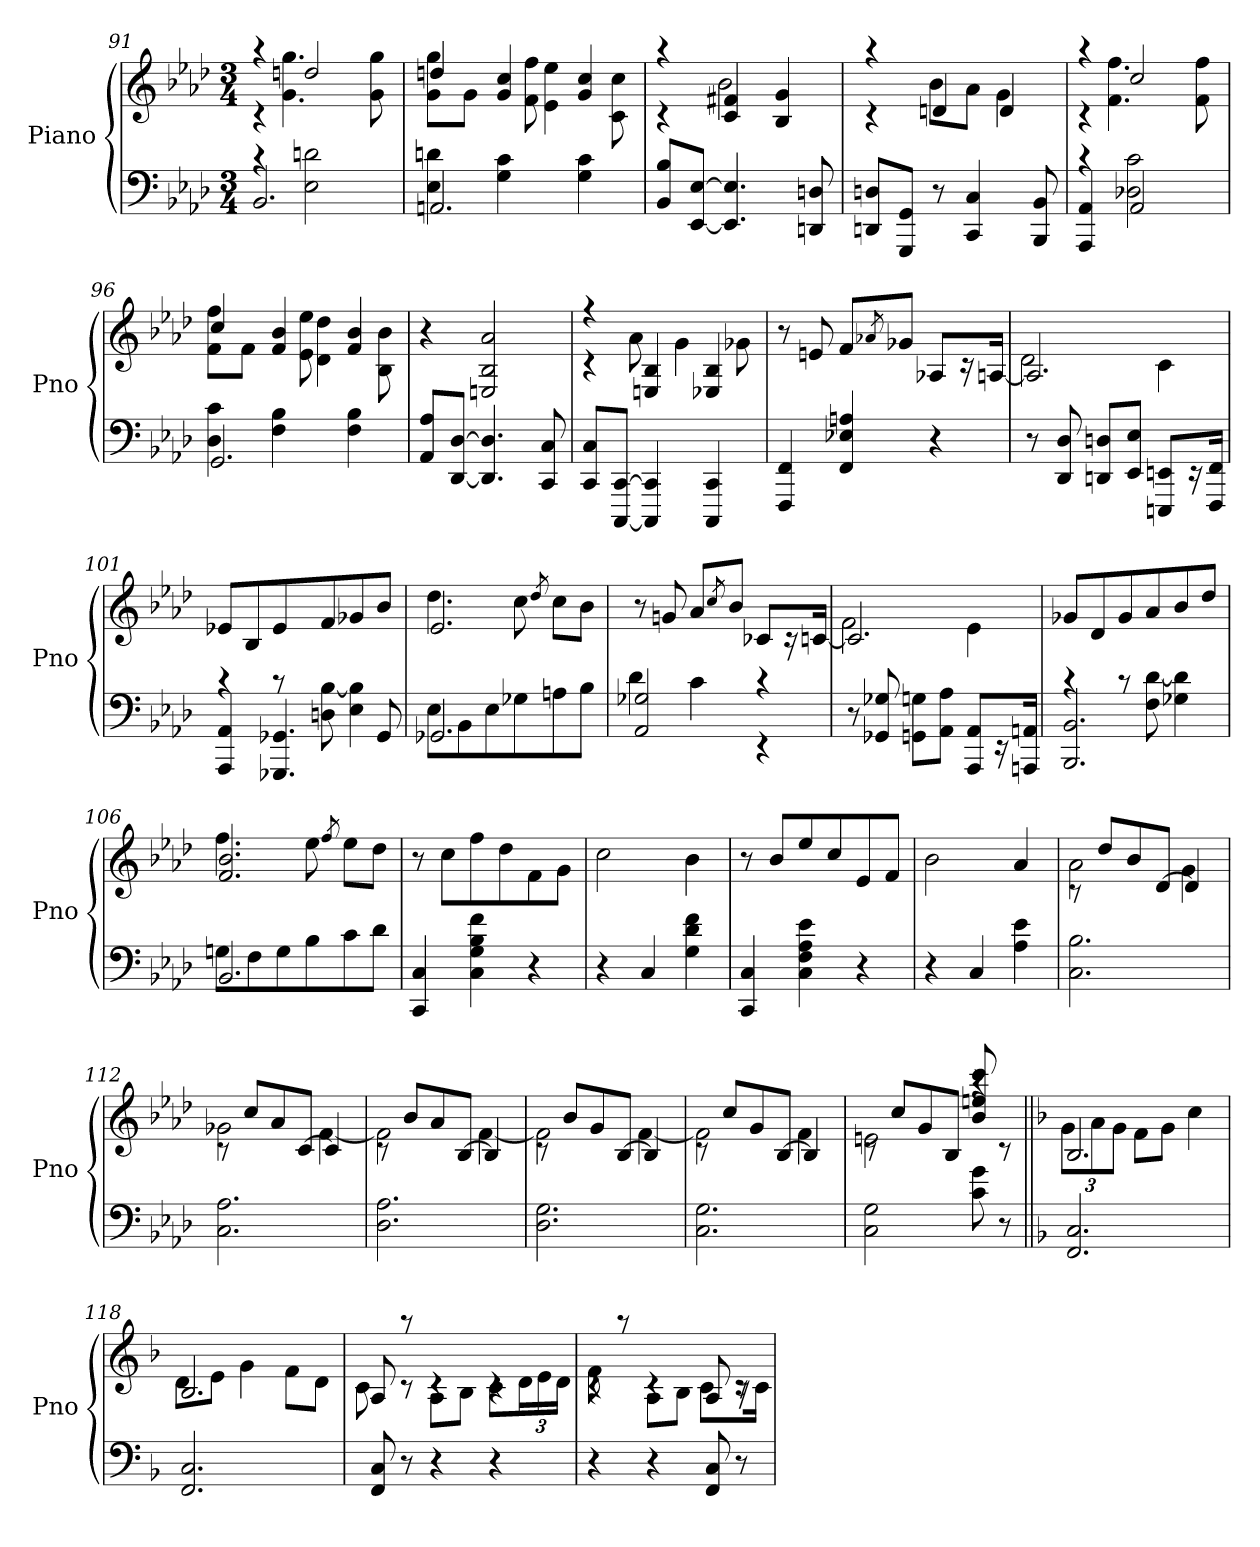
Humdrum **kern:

**kern	**kern
*part1	*part1
*staff2	*staff1
*I"Piano	*
*I'Pno	*
*clefF4	*clefG2
*k[b-e-a-d-]	*k[b-e-a-d-]
*f:	*f:
*M3/4	*M3/4
=91	=91
*^	*^
2.BB-	4rc	4rc	4raa
.	2E- 2dn	2ddn	4.g 4.gg
.	.	.	8g 8gg
=92	=92	=92	=92
2.AAn	4E- 4dn	4ddn	8g 8ggL
.	.	.	8gJ
.	4G 4c	4g 4cc	8f 8ff
.	.	.	4e- 4ee-
.	4G 4c	4g 4cc	.
.	.	.	8c 8cc
*v	*v	*	*
=93	=93	=93
8BB- 8B-L	4rc	4raa
[8EE- [8E-J	.	.
4.EE-] 4.E-]	4c 4f#X	2b-
.	4B- 4g	.
8DDn 8Dn	.	.
=94	=94	=94
8DDn 8DnL	4rc	4raa
8GGG 8GGJ	.	.
8r	4dn	8b-L
4CC 4C	.	8a-J
.	4d	4g
8BBB- 8BB-	.	.
=95	=95	=95
*^	*	*
4AAA- 4AA-	4rc	4rc	4raa
2AA-	2D-X 2c	2cc	4.f 4.ff
.	.	.	8f 8ff
=96	=96	=96	=96
2.GG	4D- 4c	4cc	8f 8ffL
.	.	.	8fJ
.	4F 4B-	4f 4b-	8e- 8ee-
.	.	.	4d- 4dd-
.	4F 4B-	4f 4b-	.
.	.	.	8B- 8b-
*v	*v	*	*
*	*v	*v
=97	=97
8AA- 8A-L	4r
[8DD- [8D-J	.
4.DD-] 4.D-]	2En 2B- 2a-
8CC 8C	.
=98	=98
*	*^
8CC 8CL	4r	4rc
[8CCC [8CCJ	.	.
4CCC] 4CC]	4En 4B-	8a-
.	.	4g
4CCC 4CC	4E-X 4B-	.
.	.	8g-X
*	*v	*v
=99	=99
4FFF 4FF	8r
.	8en
4FF 4E-X 4An	8fL
.	8qa-X
.	8g-XJ
4r	8A-XL
.	16r
.	[16AnJk
=100	=100
*	*^
8r	2.A]	2d-
8DD- 8D-	.	.
8DDn 8DnL	.	.
8EE- 8E-J	.	.
8EEEn 8EEnL	.	4c
16r	.	.
16FFF 16FFJk	.	.
*	*v	*v
=101	=101
*^	*
4AAA- 4AA-	4rc	8e-XL
.	.	8B-
4.GGG-X 4.GG-X	8rc	8e-
.	8Dn [8B-	8f
.	4E- 4B-]	8g-X
8GG-	.	8b-J
=102	=102	=102
*	*	*^
2.GG-X	8E-L	2.e-	4.dd-
.	8BB-	.	.
.	8E-	.	.
.	8G-X	.	8cc
.	.	.	8qdd-
.	8An	.	8ccL
.	8B-J	.	8b-J
*	*	*v	*v
=103	=103	=103
2AA- 2G-X	4d-	8r
.	.	8gn
.	4c	8a-L
.	.	8qcc
.	.	8b-J
4rEE	4rc	8c-XL
.	.	16r
.	.	[16cnJk
*v	*v	*
=104	=104
*	*^
8r	2.c]	2f
8GG-X 8G-X	.	.
8GGn 8GnL	.	.
8AA- 8A-J	.	.
8AAA- 8AA-L	.	4e-
16r	.	.
16AAAn 16AAnJk	.	.
*	*v	*v
=105	=105
*^	*
2.BBB- 2.BB-	4rc	8g-XL
.	.	8d-
.	8rc	8g-
.	8F [8d-	8a-
.	4G-X 4d-]	8b-
.	.	8dd-J
=106	=106	=106
*	*	*^
2.BB-	8GnL	2.f 2.b-	4.ff
.	8F	.	.
.	8G	.	.
.	8B-	.	8ee-
.	.	.	8qff
.	8c	.	8ee-L
.	8d-J	.	8dd-J
*v	*v	*	*
*	*v	*v
=107	=107
4CC 4C	8r
.	8ccL
4C 4G 4B- 4f	8ff
.	8dd-
4r	8f
.	8gJ
=108	=108
4r	2cc
4C	.
4G 4d- 4f	4b-
=109	=109
4CC 4C	8r
.	8b-L
4C 4F 4A- 4e-	8ee-
.	8cc
4r	8e-
.	8fJ
=110	=110
4r	2b-
4C	.
4A- 4e-	4a-
=111	=111
*	*^
2.C 2.B-	8rc	2a-
.	8dd-L	.
.	8b-	.
.	[8d-J	.
.	4d-]	4g
=112	=112	=112
2.C 2.A-	8rc	2g-X
.	8ccL	.
.	8a-	.
.	[8cJ	.
.	4c]	[4f
=113	=113	=113
2.D- 2.A-	8rc	2f]
.	8b-L	.
.	8a-	.
.	[8B-J	.
.	4B-]	[4f
=114	=114	=114
2.D- 2.G	8rc	2f]
.	8b-L	.
.	8g	.
.	[8B-J	.
.	4B-]	[4f
=115	=115	=115
2.C 2.G	8rc	2f]
.	8ccL	.
.	8g	.
.	[8B-J	.
.	4B-]	4f
=116	=116	=116
2C 2G	8rc	2en
.	8ccL	.
.	8g	.
.	8B-J	.
8c 8g	8b- 8een 8ccc	4raa
8r	8rc	.
=117||	=117||	=117||
*k[b-]	*k[b-]	*
2.FF 2.C	2.B-	12gL
.	.	12a
.	.	12gJ
.	.	8fL
.	.	8gJ
.	.	4cc
=118	=118	=118
2.FF 2.C	2.B-	8dL
.	.	8eJ
.	.	4g
.	.	8fL
.	.	8dJ
=119	=119	=119
8FF 8C	8A	8c
8r	8rc	8raa
4r	4rc	8AL
.	.	8B-J
4r	4rc	8cL
.	.	24dL
.	.	24e
.	.	24dJJ
=120	=120	=120
4r	4rc	8f
.	.	8raa
4r	4rc	8AL
.	.	8B-J
8FF 8C	8A	8cL
8r	8rc	16r
.	.	16cJk
*	*v	*v
=	=
*-	*-
